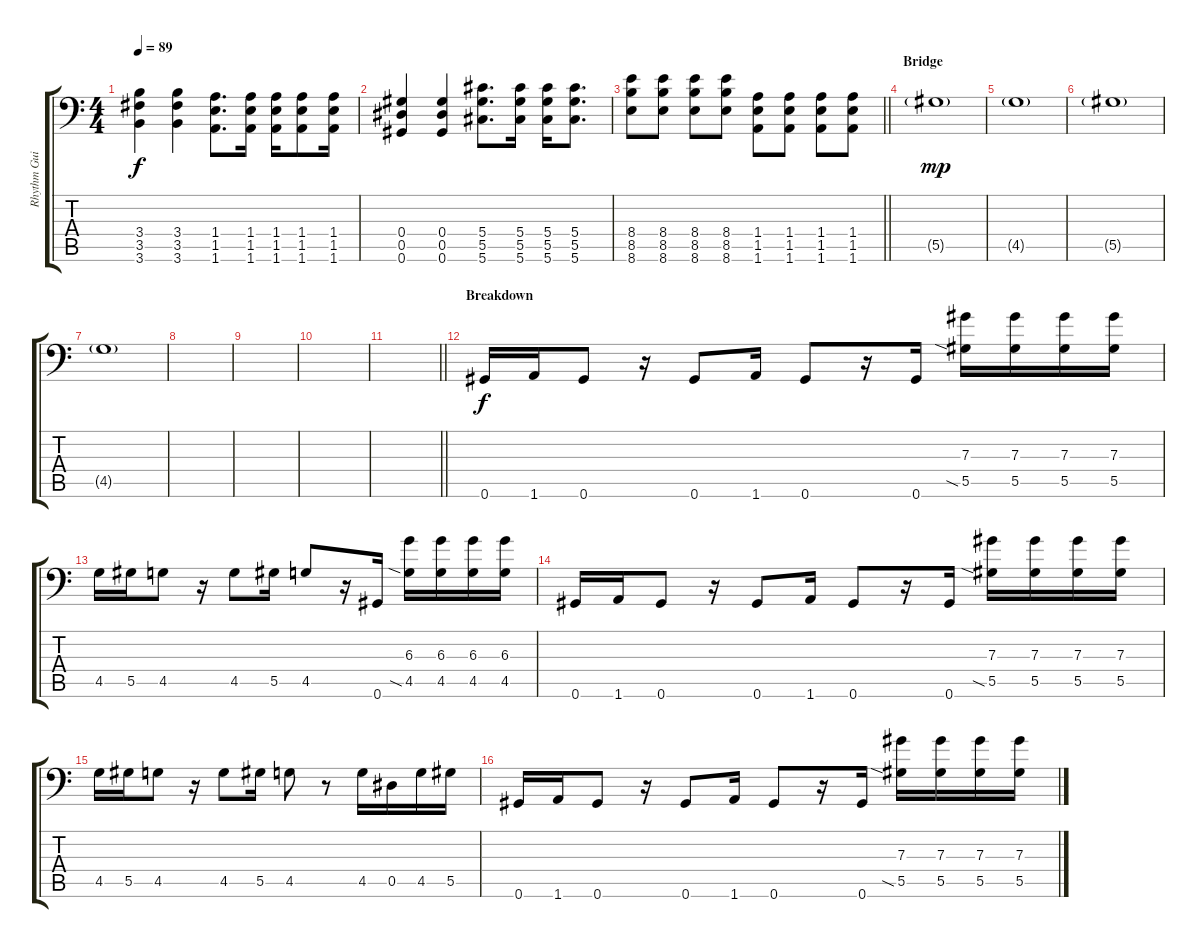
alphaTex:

\track ("Rhythm Guitar" "Rhythm Gui") {instrument distortionguitar}
\staff {score tabs}
\tuning (Bb3 F3 Db3 Ab2 Eb2 Ab1) {hide}
\ts (4 4)
\tempo 89
\clef f4
\ks c
(3.4 3.5 3.6).4{dy f} (3.4 3.5 3.6).4 (1.4 1.5 1.6).8{d} (1.4 1.5 1.6).16 (1.4 1.5 1.6).16 (1.4 1.5 1.6).8 (1.4 1.5 1.6).16 |
(0.4 0.5 0.6).4 (0.4 0.5 0.6).4 (5.4 5.5 5.6).8{d} (5.4 5.5 5.6).16 (5.4 5.5 5.6).16 (5.4 5.5 5.6).8{d} |
\barLineRight lightlight
(8.4 8.5 8.6).8 (8.4 8.5 8.6).8 (8.4 8.5 8.6).8 (8.4 8.5 8.6).8 (1.4 1.5 1.6).8 (1.4 1.5 1.6).8 (1.4 1.5 1.6).8 (1.4 1.5 1.6).8 |
\section ("" "Bridge")
5.5{g}.1{dy mp} |
4.5{g}.1 |
5.5{g}.1 |
4.5{g}.1 |
|
|
|
\barLineRight lightlight
|
\section ("" "Breakdown")
0.6.16{dy f} 1.6.16 0.6.8 r.16 0.6.8 1.6.16 0.6.8 r.16 0.6.16 (7.3 5.5{sia}).16 (7.3 5.5).16 (7.3 5.5).16 (7.3 5.5).16 |
4.5.16 5.5.16 4.5.8 r.16 4.5.8 5.5.16 4.5.8 r.16 0.6.16 (6.3 4.5{sia}).16 (6.3 4.5).16 (6.3 4.5).16 (6.3 4.5).16 |
0.6.16 1.6.16 0.6.8 r.16 0.6.8 1.6.16 0.6.8 r.16 0.6.16 (7.3 5.5{sia}).16 (7.3 5.5).16 (7.3 5.5).16 (7.3 5.5).16 |
4.5.16 5.5.16 4.5.8 r.16 4.5.8 5.5.16 4.5.8 r.8 4.5.16 0.5.16 4.5.16 5.5.16 |
0.6.16 1.6.16 0.6.8 r.16 0.6.8 1.6.16 0.6.8 r.16 0.6.16 (7.3 5.5{sia}).16 (7.3 5.5).16 (7.3 5.5).16 (7.3 5.5).16
